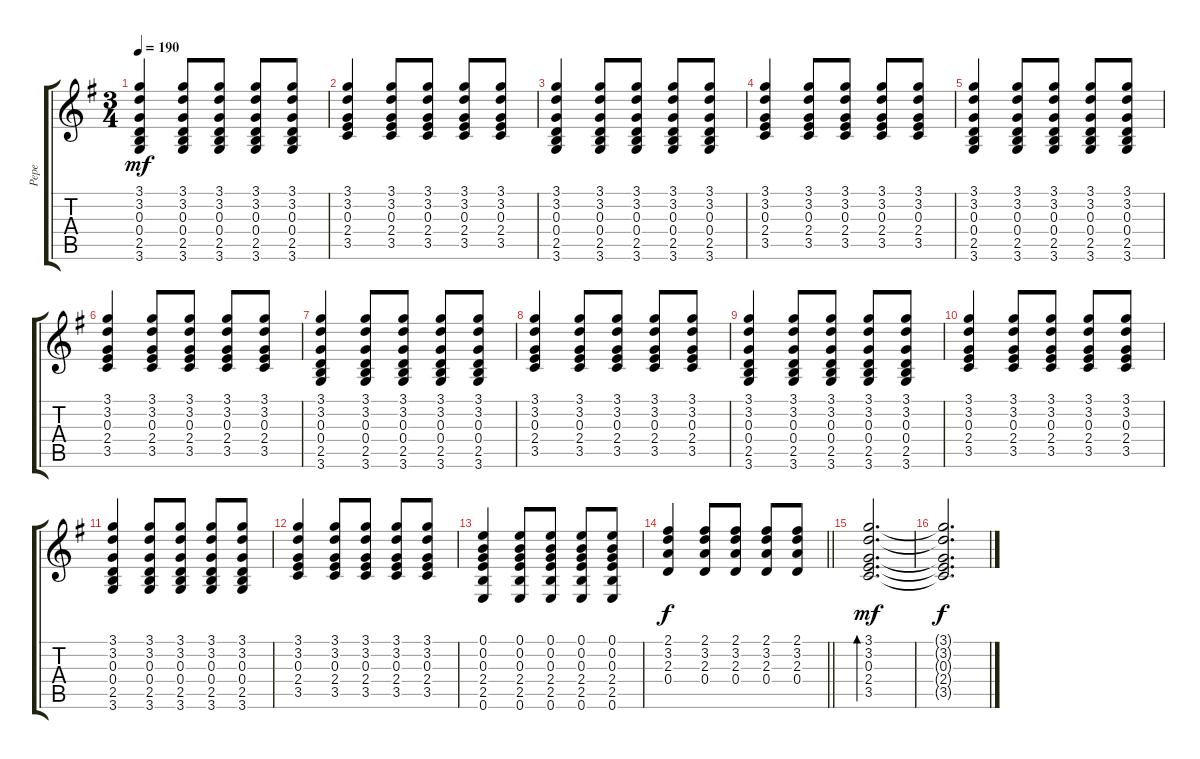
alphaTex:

\track ("Pepe" "Pepe") {instrument acousticguitarsteel}
\staff {score tabs}
\tuning (E4 B3 G3 D3 A2 E2) {hide}
\ts (3 4)
\tempo 190
\clef g2
\ks g
(3.1 3.2 0.3 0.4 2.5 3.6).4{dy mf} (3.1 3.2 0.3 0.4 2.5 3.6).8 (3.1 3.2 0.3 0.4 2.5 3.6).8 (3.1 3.2 0.3 0.4 2.5 3.6).8 (3.1 3.2 0.3 0.4 2.5 3.6).8 |
(3.1 3.2 0.3 2.4 3.5).4 (3.1 3.2 0.3 2.4 3.5).8 (3.1 3.2 0.3 2.4 3.5).8 (3.1 3.2 0.3 2.4 3.5).8 (3.1 3.2 0.3 2.4 3.5).8 |
(3.1 3.2 0.3 0.4 2.5 3.6).4 (3.1 3.2 0.3 0.4 2.5 3.6).8 (3.1 3.2 0.3 0.4 2.5 3.6).8 (3.1 3.2 0.3 0.4 2.5 3.6).8 (3.1 3.2 0.3 0.4 2.5 3.6).8 |
(3.1 3.2 0.3 2.4 3.5).4 (3.1 3.2 0.3 2.4 3.5).8 (3.1 3.2 0.3 2.4 3.5).8 (3.1 3.2 0.3 2.4 3.5).8 (3.1 3.2 0.3 2.4 3.5).8 |
(3.1 3.2 0.3 0.4 2.5 3.6).4 (3.1 3.2 0.3 0.4 2.5 3.6).8 (3.1 3.2 0.3 0.4 2.5 3.6).8 (3.1 3.2 0.3 0.4 2.5 3.6).8 (3.1 3.2 0.3 0.4 2.5 3.6).8 |
(3.1 3.2 0.3 2.4 3.5).4 (3.1 3.2 0.3 2.4 3.5).8 (3.1 3.2 0.3 2.4 3.5).8 (3.1 3.2 0.3 2.4 3.5).8 (3.1 3.2 0.3 2.4 3.5).8 |
(3.1 3.2 0.3 0.4 2.5 3.6).4 (3.1 3.2 0.3 0.4 2.5 3.6).8 (3.1 3.2 0.3 0.4 2.5 3.6).8 (3.1 3.2 0.3 0.4 2.5 3.6).8 (3.1 3.2 0.3 0.4 2.5 3.6).8 |
(3.1 3.2 0.3 2.4 3.5).4 (3.1 3.2 0.3 2.4 3.5).8 (3.1 3.2 0.3 2.4 3.5).8 (3.1 3.2 0.3 2.4 3.5).8 (3.1 3.2 0.3 2.4 3.5).8 |
(3.1 3.2 0.3 0.4 2.5 3.6).4 (3.1 3.2 0.3 0.4 2.5 3.6).8 (3.1 3.2 0.3 0.4 2.5 3.6).8 (3.1 3.2 0.3 0.4 2.5 3.6).8 (3.1 3.2 0.3 0.4 2.5 3.6).8 |
(3.1 3.2 0.3 2.4 3.5).4 (3.1 3.2 0.3 2.4 3.5).8 (3.1 3.2 0.3 2.4 3.5).8 (3.1 3.2 0.3 2.4 3.5).8 (3.1 3.2 0.3 2.4 3.5).8 |
(3.1 3.2 0.3 0.4 2.5 3.6).4 (3.1 3.2 0.3 0.4 2.5 3.6).8 (3.1 3.2 0.3 0.4 2.5 3.6).8 (3.1 3.2 0.3 0.4 2.5 3.6).8 (3.1 3.2 0.3 0.4 2.5 3.6).8 |
(3.1 3.2 0.3 2.4 3.5).4 (3.1 3.2 0.3 2.4 3.5).8 (3.1 3.2 0.3 2.4 3.5).8 (3.1 3.2 0.3 2.4 3.5).8 (3.1 3.2 0.3 2.4 3.5).8 |
(0.1 0.2 0.3 2.4 2.5 0.6).4 (0.1 0.2 0.3 2.4 2.5 0.6).8 (0.1 0.2 0.3 2.4 2.5 0.6).8 (0.1 0.2 0.3 2.4 2.5 0.6).8 (0.1 0.2 0.3 2.4 2.5 0.6).8 |
\barLineRight lightlight
(2.1 3.2 2.3 0.4).4{dy f} (2.1 3.2 2.3 0.4).8 (2.1 3.2 2.3 0.4).8 (2.1 3.2 2.3 0.4).8 (2.1 3.2 2.3 0.4).8 |
(3.1 3.2 0.3 2.4 3.5).2{d bd 30 dy mf volume 11 instrument acousticguitarsteel} |
(3.1{t} 3.2{t} 0.3{t} 2.4{t} 3.5{t}).2{d dy f}
